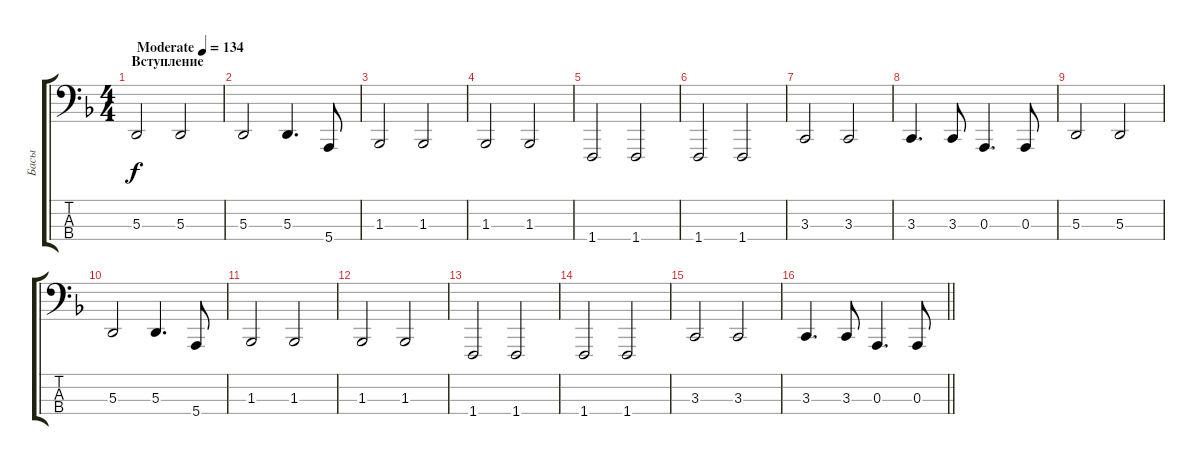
\track ("Басы" "Басы") {instrument accordion}
\staff {score tabs}
\tuning (G2 D2 A1 E1) {hide}
\ts (4 4)
\section ("" "Вступление")
\tempo (134 "Moderate")
\clef f4
\ks dminor
5.3.2{dy f instrument accordion} 5.3.2 |
5.3.2 5.3.4{d} 5.4.8 |
1.3.2 1.3.2 |
1.3.2 1.3.2 |
1.4.2 1.4.2 |
1.4.2 1.4.2 |
3.3.2 3.3.2 |
3.3.4{d} 3.3.8 0.3.4{d} 0.3.8 |
5.3.2 5.3.2 |
5.3.2 5.3.4{d} 5.4.8 |
1.3.2 1.3.2 |
1.3.2 1.3.2 |
1.4.2 1.4.2 |
1.4.2 1.4.2 |
3.3.2 3.3.2 |
\barLineRight lightlight
3.3.4{d} 3.3.8 0.3.4{d} 0.3.8
